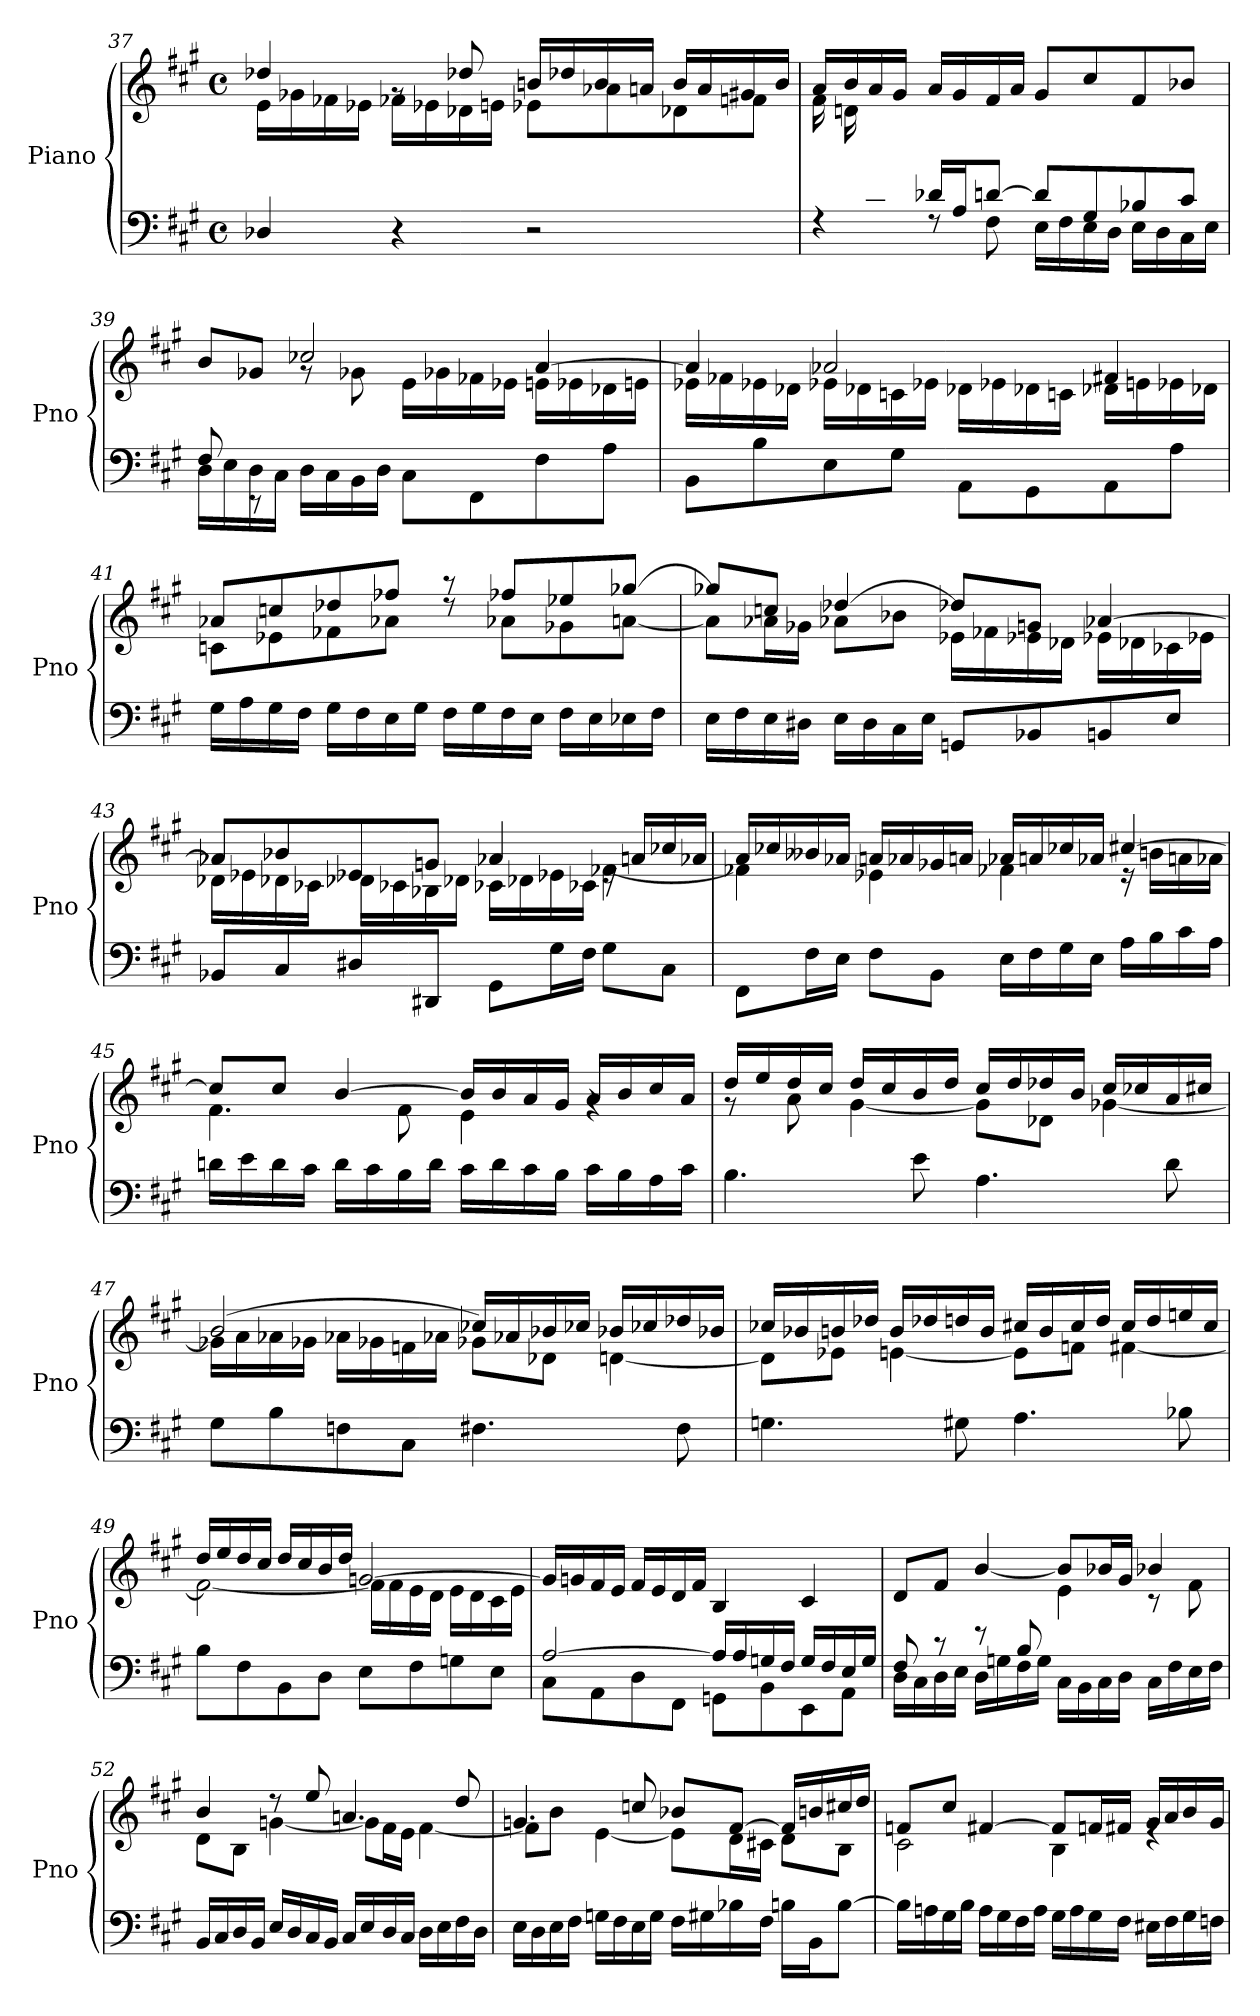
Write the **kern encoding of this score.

**kern	**kern
*part1	*part1
*staff2	*staff1
*I"Piano	*
*I'Pno	*
!!LO:LB:g=z
*clefF4	*clefG2
*k[f#c#g#]	*k[f#c#g#]
*M4/4	*M4/4
*met(c)	*met(c)
=37	=37
*	*^
4D-Xi/	4dd-Xi/	16e\LL
.	.	16g-Xi\
.	.	16f-Xi\
.	.	16e-Xi\JJ
4r	8rg	16f-Xj\LL
.	.	16e-Xi\
.	8dd-Xi/	16d-Xi\
.	.	16e\JJ
2r	16bn/LL	8e-Xi\L
.	16dd-Xi/	.
.	16b/	8a-Xi\
.	16a/JJ	.
.	16b/LL	8d-Xi\
.	16a/	.
.	16g#/	8fni\J
.	16b/JJ	.
=38	=38	=38
*^	*	*
8ryy	4rF	16a/LL	16f#\LL
.	.	16b/	16dn\
16d-Xi/	.	16a/	2..ryy
16B/JJ	.	16g#/JJ	.
16d-Xi/LL	8rF	16a/LL	.
16A/J	.	16g#/	.
[8d/J	8F#\	16f#/	.
.	.	16a/JJ	.
8d/L]	16E\LL	8g#/L	.
.	16F#\	.	.
8G#/	16E\	8cc#/	.
.	16D\JJ	.	.
8B-Xi/	16E\LL	8f#/	.
.	16D\	.	.
8c#/J	16C#\	8b-Xi/J	.
.	16E\JJ	.	.
=39	=39	=39	=39
*	*^	*	*^
4ryy	16D\LL	8F#/	8b/L	4ryy	4ryy
.	16E\	.	.	.	.
.	16D\	8r	8g-Xi/J	.	.
.	16C#\JJ	.	.	.	.
2.ryy	16D\LL	2.ryy	2cc-Xi/	8rg	2.ryy
.	16C#\	.	.	.	.
.	16BB\	.	.	8g-Xi\	.
.	16D\JJ	.	.	.	.
.	8C#\L	.	.	16e\LL	.
.	.	.	.	16g-Xi\	.
.	8FF#\	.	.	16f-Xj\	.
.	.	.	.	16e-Xi\JJ	.
.	8F#\	.	[4a/	16e\LL	.
.	.	.	.	16e-Xi\	.
.	8A\J	.	.	16d-Xi\	.
.	.	.	.	16e\JJ	.
*v	*v	*v	*	*	*
*	*	*v	*v
!!LO:LB:g=z
=40	=40	=40
8BB\L	4a/]	16e-Xi\LL
.	.	16f-Xj\
8B\	.	16e-Xi\
.	.	16d-Xi\JJ
8E\	2a-Xi/	16e-Xi\LL
.	.	16d-Xi\
8G#\J	.	16cni\
.	.	16e-Xi\JJ
8AA\L	.	16d-Xi\LL
.	.	16e-Xi\
8GG#\	.	16d-Xi\
.	.	16cni\JJ
8AA\	4f#/	16d-Xi\LL
.	.	16e\
8A\J	.	16e-Xi\
.	.	16d-Xi\JJ
=41	=41	=41
16G#\LL	8a-Xi/L	8cni\L
16A\	.	.
16G#\	8ccni/	8e-Xi\
16F#\JJ	.	.
16G#\LL	8dd-Xi/	8f-Xi\
16F#\	.	.
16E\	8ff-Xi/J	8a-Xi\J
16G#\JJ	.	.
16F#\LL	8r	8rdd
16G#\	.	.
16F#\	8ff-Xi/L	8a-Xi\L
16E\JJ	.	.
16F#\LL	8ee-Xi/	8g-Xi\
16E\	.	.
16E-Xi\	[8gg-Xi/J	[8a\J
16F#\JJ	.	.
=42	=42	=42
16E\LL	8gg-Xi/L]	8a\L]
16F#\	.	.
16E\	8ccni/J	16a-Xi\L
16D#X\JJ	.	16g-Xi\JJ
16E\LL	[4dd-Xi/	8a-Xi\L
16D#\	.	.
16C#\	.	8b-Xi\J
16E\JJ	.	.
8GGni/L	8dd-Xi/L]	16e-Xi\LL
.	.	16f-Xi\
8BB-Xi/	8gni/J	16e-Xi\
.	.	16d-Xi\JJ
8BB/	[4a-Xi/	16e-Xi\LL
.	.	16d-Xi\
8E/J	.	16c-Xi\
.	.	16e-Xi\JJ
!!LO:PB:g=z	!!
=43	=43	=43
8BB-Xi/L	8a-Xi/L]	16d-Xi\LL
.	.	16e-Xi\
8C#/	8b-Xi/	16d-Xi\
.	.	16c-Xi\JJ
8D#X/	8e-Xi/	16d-Xi\LL
.	.	16c-Xi\
8DD#X/J	8gni/J	16B-Xi\
.	.	16d-Xi\JJ
8GG#\L	4a-Xi/	16c-Xi\LL
.	.	16d-Xi\
16G#\L	.	16e-Xi\
16F#\JJ	.	16c-Xi\JJ
8G#\L	16re	[4f-Xi\
.	16an/LL	.
8C#\J	16cc-Xi/	.
.	16a-Xi/JJ	.
=44	=44	=44
8FF#\L	16a/LL	4f-Xi\]
.	16cc-Xi/	.
16F#\L	16b--Xj/	.
16E\JJ	16a-Xi/JJ	.
8F#\L	16a/LL	4e-Xi\
.	16a-Xi/	.
8BB\J	16g-Xi/	.
.	16a/JJ	.
16E\LL	16a-Xi/LL	4f-Xi\
16F#\	16a/	.
16G#\	16cc-Xi/	.
16E\JJ	16a-Xi/JJ	.
16A\LL	[4cc#/	16r
16B\	.	16b\LL
16c#\	.	16a\
16A\JJ	.	16a-Xi\JJ
=45	=45	=45
16dn\LL	8cc#/L]	4.f#\
16e\	.	.
16d\	8cc#/J	.
16c#\JJ	.	.
16d\LL	[4b/	.
16c#\	.	.
16B\	.	8f#\
16d\JJ	.	.
16c#\LL	16b/LL]	4e\
16d\	16b/	.
16c#\	16a/	.
16B\JJ	16g#/JJ	.
16c#\LL	16a/LL	4rg
16B\	16b/	.
16A\	16cc#/	.
16c#\JJ	16a/JJ	.
!!LO:LB:g=z	!!
=46	=46	=46
4.B\	16dd/LL	8r
.	16ee/	.
.	16dd/	8a\
.	16cc#/JJ	.
.	16dd/LL	[4g#\
.	16cc#/	.
8e\	16b/	.
.	16dd/JJ	.
4.A\	16cc#/LL	8g#\L]
.	16dd/	.
.	16dd-Xi/	8d-Xi\J
.	16b/JJ	.
.	16cc#/LL	[4g-Xi\
.	16cc-Xi/	.
8d\	16a/	.
.	16cc#/JJ	.
=47	=47	=47
8G#\L	[2b/	16g-Xi\LL]
.	.	16a\
8B\	.	16a-Xi\
.	.	16g-Xi\JJ
8Fni\	.	16a-Xi\LL
.	.	16g-Xi\
8C#\J	.	16fni\
.	.	16a-Xi\JJ
4.F#\	16cc-Xi/LL]	8g-Xi\L
.	16a-Xi/	.
.	16b-Xi/	8d-Xi\J
.	16cc-Xi/JJ	.
.	16b-Xi/LL	[4d\
.	16cc-Xi/	.
8F#\	16dd-Xi/	.
.	16b-Xi/JJ	.
=48	=48	=48
4.Gn\	16cc-Xi/LL	8d\L]
.	16b-Xi/	.
.	16b/	8e-Xi\J
.	16dd-Xi/JJ	.
.	16b/LL	[4e\
.	16dd-Xi/	.
8G#X\	16ddn/	.
.	16b/JJ	.
4.A\	16cc#/LL	8e\L]
.	16b/	.
.	16cc#/	8fni\J
.	16dd/JJ	.
.	16cc#/LL	[4f#\
.	16dd/	.
8B-Xi\	16een/	.
.	16cc#/JJ	.
!!LO:LB:g=z	!!
=49	=49	=49
8B\L	16dd/LL	2f#\_
.	16ee/	.
8F#\	16dd/	.
.	16cc#/JJ	.
8BB\	16dd/LL	.
.	16cc#/	.
8D\J	16b/	.
.	16dd/JJ	.
8E\L	[2gn/	16f#\LL]
.	.	16f#\
8F#\	.	16e\
.	.	16d\JJ
8Gn\	.	16e\LL
.	.	16d\
8E\J	.	16c#\
.	.	16e\JJ
*	*v	*v
=50	=50
*^	*
[2A/	8C#\L	16g/LL]
.	.	16gn/
.	8AA\	16f#/
.	.	16e/JJ
.	8D\	16f#/LL
.	.	16e/
.	8FF#\J	16d/
.	.	16f#/JJ
16A/LL]	8GGn\L	4B/
16A/	.	.
16Gn/	8BB\	.
16F#/JJ	.	.
16G/LL	8EE\	4c#/
16F#/	.	.
16E/	8AA\J	.
16G/JJ	.	.
=51	=51	=51
*	*^	*^
*	*	*	*	*^
2ryy	8F#/	16D\LL	8d/L	2ryy	2ryy
.	.	16C#\	.	.	.
.	8r	16D\	8f#/J	.	.
.	.	16E\JJ	.	.	.
.	8r	16D\LL	[4b/	.	.
.	.	16Gn\	.	.	.
.	8B/	16F#\	.	.	.
.	.	16G\JJ	.	.	.
2ryy	16C#\LL	2ryy	8b/L]	4e\	2ryy
.	16BB\	.	.	.	.
.	16C#\	.	16b-Xi/L	.	.
.	16D\JJ	.	16g#/JJ	.	.
.	16C#\LL	.	4b-Xi/	8r	.
.	16F#\	.	.	.	.
.	16E\	.	.	8f#\	.
.	16F#\JJ	.	.	.	.
*v	*v	*v	*	*	*
*	*	*v	*v
!!LO:LB:g=z
=52	=52	=52
16BB/LL	4b/	8d\L
16C#/	.	.
16D/	.	8B\J
16BB/JJ	.	.
16E/LL	8r	[4gn\
16D/	.	.
16C#/	8ee/	.
16BB/JJ	.	.
16C#/LL	4.an/	8g\L]
16E/	.	.
16D/	.	16f#\L
16C#/JJ	.	16e\JJ
16D\LL	.	[4f#\
16E\	.	.
16F#\	8dd/	.
16D\JJ	.	.
=53	=53	=53
16E\LL	4.gn/	8f#\L]
16D\	.	.
16E\	.	8b\J
16F#\JJ	.	.
16Gn\LL	.	[4e\
16F#\	.	.
16E\	8ccn/	.
16G\JJ	.	.
16F#\LL	8b-Xi/L	8e\L]
16G#X\	.	.
16B-Xi\	[8f#/J	16d\L
16F#\JJ	.	16c#X\JJ
16B\LL	16f#/LL]	8d\L
16BB\J	16b/	.
[8B\J	16cc#X/	8B\J
.	16dd/JJ	.
=54	=54	=54
16B\LL]	8fni/L	2c#\
16An\	.	.
16G#\	8cc#/J	.
16B\JJ	.	.
16A\LL	[4f#/	.
16G#\	.	.
16F#\	.	.
16A\JJ	.	.
16G#\LL	8f#/L]	4B\
16A\	.	.
16G#\	16fni/L	.
16F#\JJ	16f#/JJ	.
16E#XZ\LL	16g#/LL	4re
16F#\	16a/	.
16G#\	16b/	.
16Fni\JJ	16g#/JJ	.
*	*v	*v
=	=
*-	*-
